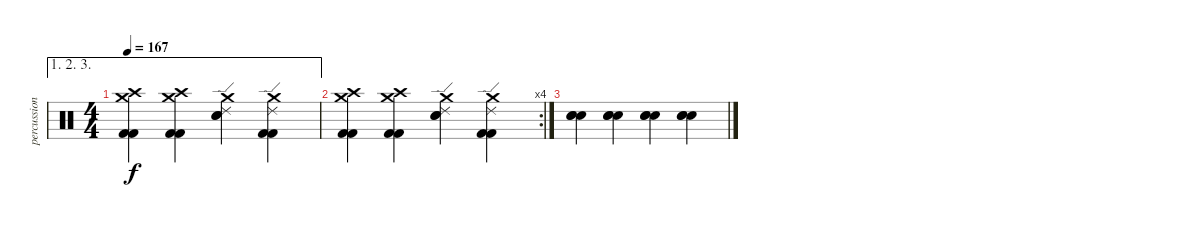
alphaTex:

\track ("percussions" "percussion") {instrument percussion}
\staff {score}
\articulation defaults
\ae (1 2 3)
\ts (4 4)
\tempo 167
\clef neutral
\ks c
("Crash medium (hit)" "Crash high (hit)" "Kick (hit) 2" "Kick (hit) 2").4{dy f} ("Crash medium (hit)" "Crash high (hit)" "Kick (hit) 2" "Kick (hit) 2").4 ("Crash medium (hit)" "Ride (edge) 2" "Snare (hit) 2" "Snare (hit) 2").4 ("Crash medium (hit)" "Ride (edge) 2" "Kick (hit) 2" "Kick (hit) 2").4 |
\rc 4
("Crash medium (hit)" "Crash high (hit)" "Kick (hit) 2" "Kick (hit) 2").4 ("Crash medium (hit)" "Crash high (hit)" "Kick (hit) 2" "Kick (hit) 2").4 ("Crash medium (hit)" "Ride (edge) 2" "Snare (hit) 2" "Snare (hit) 2").4 ("Crash medium (hit)" "Ride (edge) 2" "Kick (hit) 2" "Kick (hit) 2").4 |
("Electric Snare (hit)" "Snare (hit) 2" "Snare (hit) 2").4{volume 16} ("Electric Snare (hit)" "Snare (hit) 2" "Snare (hit) 2").4 ("Electric Snare (hit)" "Snare (hit) 2" "Snare (hit) 2").4 ("Electric Snare (hit)" "Snare (hit) 2" "Snare (hit) 2").4
